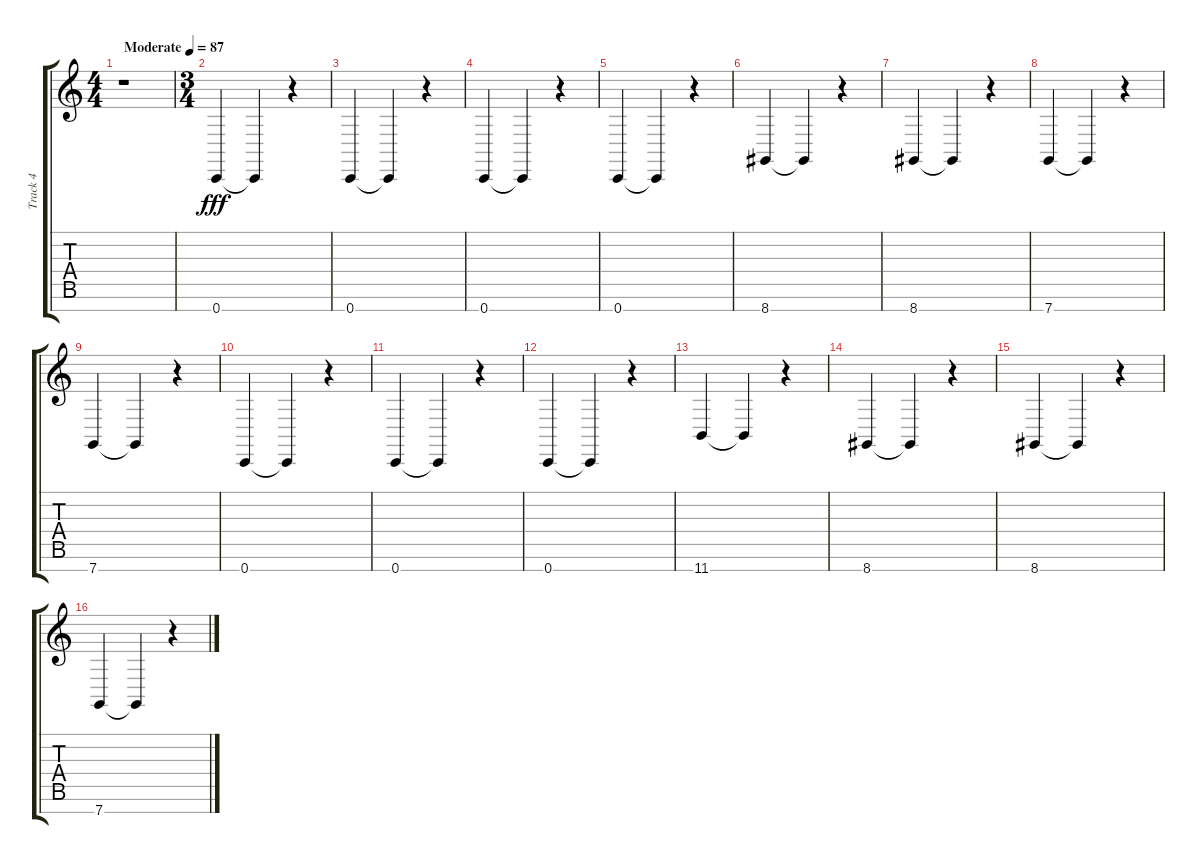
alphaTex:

\track ("Track 4" "Track 4") {instrument timpani}
\staff {score tabs}
\tuning (F4 C4 Ab3 Eb3 Bb2 F2 C2) {hide}
\ts (4 4)
\tempo (87 "Moderate")
\clef g2
\ks c
r.1{dy fff instrument timpani} |
\ts (3 4)
0.7.4 0.7{t}.4 r.4 |
0.7.4 0.7{t}.4 r.4 |
0.7.4 0.7{t}.4 r.4 |
0.7.4 0.7{t}.4 r.4 |
8.7.4 8.7{t}.4 r.4 |
8.7.4 8.7{t}.4 r.4 |
7.7.4 7.7{t}.4 r.4 |
7.7.4 7.7{t}.4 r.4 |
0.7.4 0.7{t}.4 r.4 |
0.7.4 0.7{t}.4 r.4 |
0.7.4 0.7{t}.4 r.4 |
11.7.4 11.7{t}.4 r.4 |
8.7.4 8.7{t}.4 r.4 |
8.7.4 8.7{t}.4 r.4 |
7.7.4 7.7{t}.4 r.4
